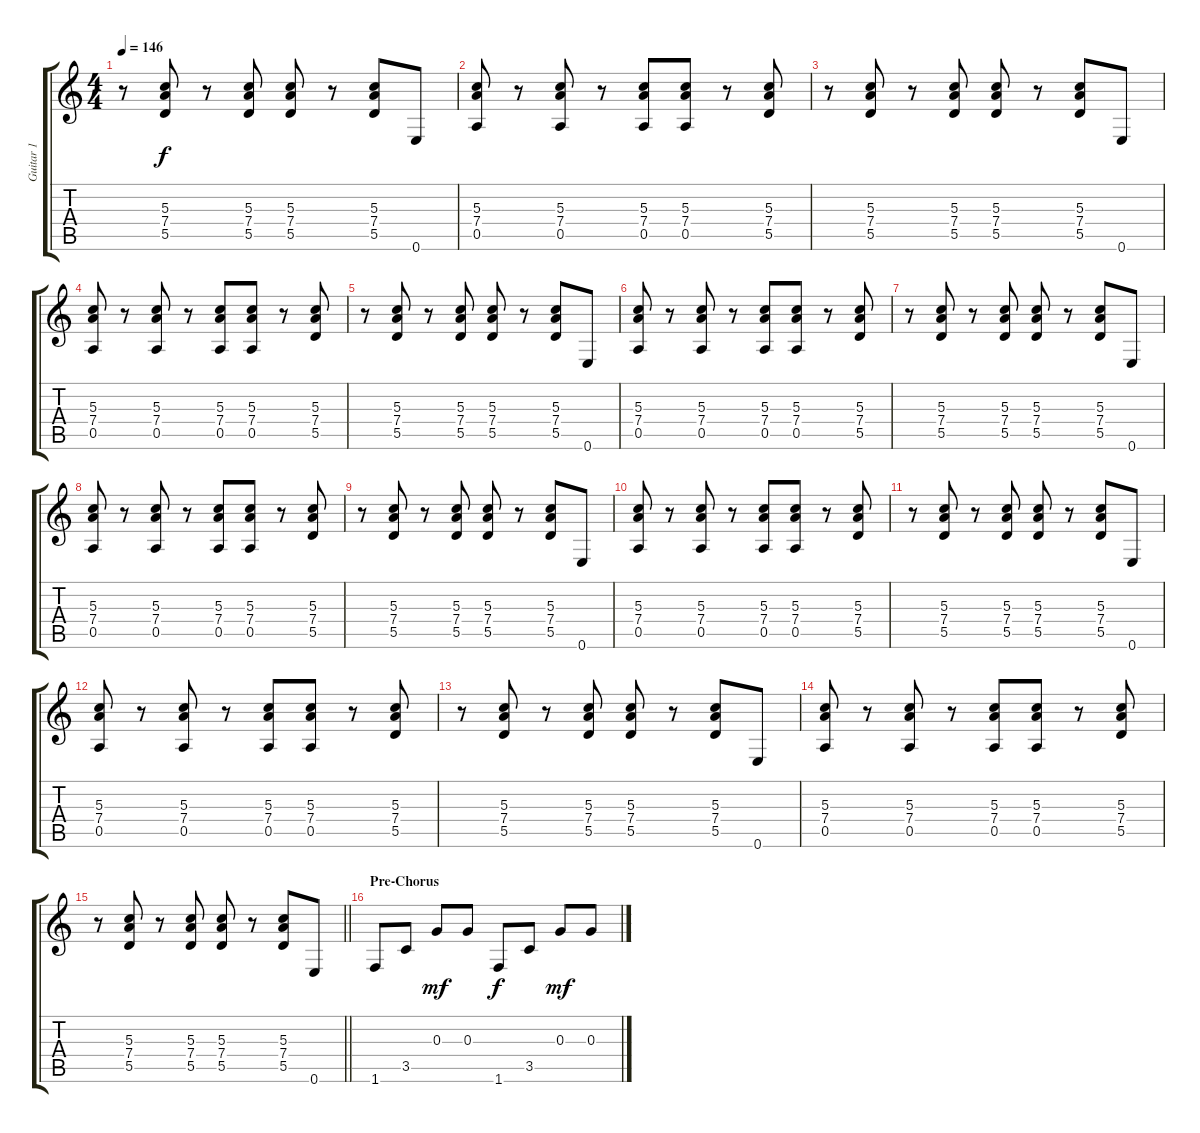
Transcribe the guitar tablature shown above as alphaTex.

\track ("Guitar 1" "Guitar 1") {instrument overdrivenguitar}
\staff {score tabs}
\tuning (E4 B3 G3 D3 A2 E2) {hide}
\ts (4 4)
\tempo 146
\clef g2
\ks c
r.8{dy f} (5.3 7.4 5.5).8 r.8 (5.3 7.4 5.5).8 (5.3 7.4 5.5).8 r.8 (5.3 7.4 5.5).8 0.6.8 |
(5.3 7.4 0.5).8 r.8 (5.3 7.4 0.5).8 r.8 (5.3 7.4 0.5).8 (5.3 7.4 0.5).8 r.8 (5.3 7.4 5.5).8 |
r.8 (5.3 7.4 5.5).8 r.8 (5.3 7.4 5.5).8 (5.3 7.4 5.5).8 r.8 (5.3 7.4 5.5).8 0.6.8 |
(5.3 7.4 0.5).8 r.8 (5.3 7.4 0.5).8 r.8 (5.3 7.4 0.5).8 (5.3 7.4 0.5).8 r.8 (5.3 7.4 5.5).8 |
r.8 (5.3 7.4 5.5).8 r.8 (5.3 7.4 5.5).8 (5.3 7.4 5.5).8 r.8 (5.3 7.4 5.5).8 0.6.8 |
(5.3 7.4 0.5).8 r.8 (5.3 7.4 0.5).8 r.8 (5.3 7.4 0.5).8 (5.3 7.4 0.5).8 r.8 (5.3 7.4 5.5).8 |
r.8 (5.3 7.4 5.5).8 r.8 (5.3 7.4 5.5).8 (5.3 7.4 5.5).8 r.8 (5.3 7.4 5.5).8 0.6.8 |
(5.3 7.4 0.5).8 r.8 (5.3 7.4 0.5).8 r.8 (5.3 7.4 0.5).8 (5.3 7.4 0.5).8 r.8 (5.3 7.4 5.5).8 |
r.8 (5.3 7.4 5.5).8 r.8 (5.3 7.4 5.5).8 (5.3 7.4 5.5).8 r.8 (5.3 7.4 5.5).8 0.6.8 |
(5.3 7.4 0.5).8 r.8 (5.3 7.4 0.5).8 r.8 (5.3 7.4 0.5).8 (5.3 7.4 0.5).8 r.8 (5.3 7.4 5.5).8 |
r.8 (5.3 7.4 5.5).8 r.8 (5.3 7.4 5.5).8 (5.3 7.4 5.5).8 r.8 (5.3 7.4 5.5).8 0.6.8 |
(5.3 7.4 0.5).8 r.8 (5.3 7.4 0.5).8 r.8 (5.3 7.4 0.5).8 (5.3 7.4 0.5).8 r.8 (5.3 7.4 5.5).8 |
r.8 (5.3 7.4 5.5).8 r.8 (5.3 7.4 5.5).8 (5.3 7.4 5.5).8 r.8 (5.3 7.4 5.5).8 0.6.8 |
(5.3 7.4 0.5).8 r.8 (5.3 7.4 0.5).8 r.8 (5.3 7.4 0.5).8 (5.3 7.4 0.5).8 r.8 (5.3 7.4 5.5).8 |
\barLineRight lightlight
r.8 (5.3 7.4 5.5).8 r.8 (5.3 7.4 5.5).8 (5.3 7.4 5.5).8 r.8 (5.3 7.4 5.5).8 0.6.8 |
\section ("" "Pre-Chorus")
1.6.8 3.5.8 0.3.8{dy mf} 0.3.8 1.6.8{dy f} 3.5.8 0.3.8{dy mf} 0.3.8
